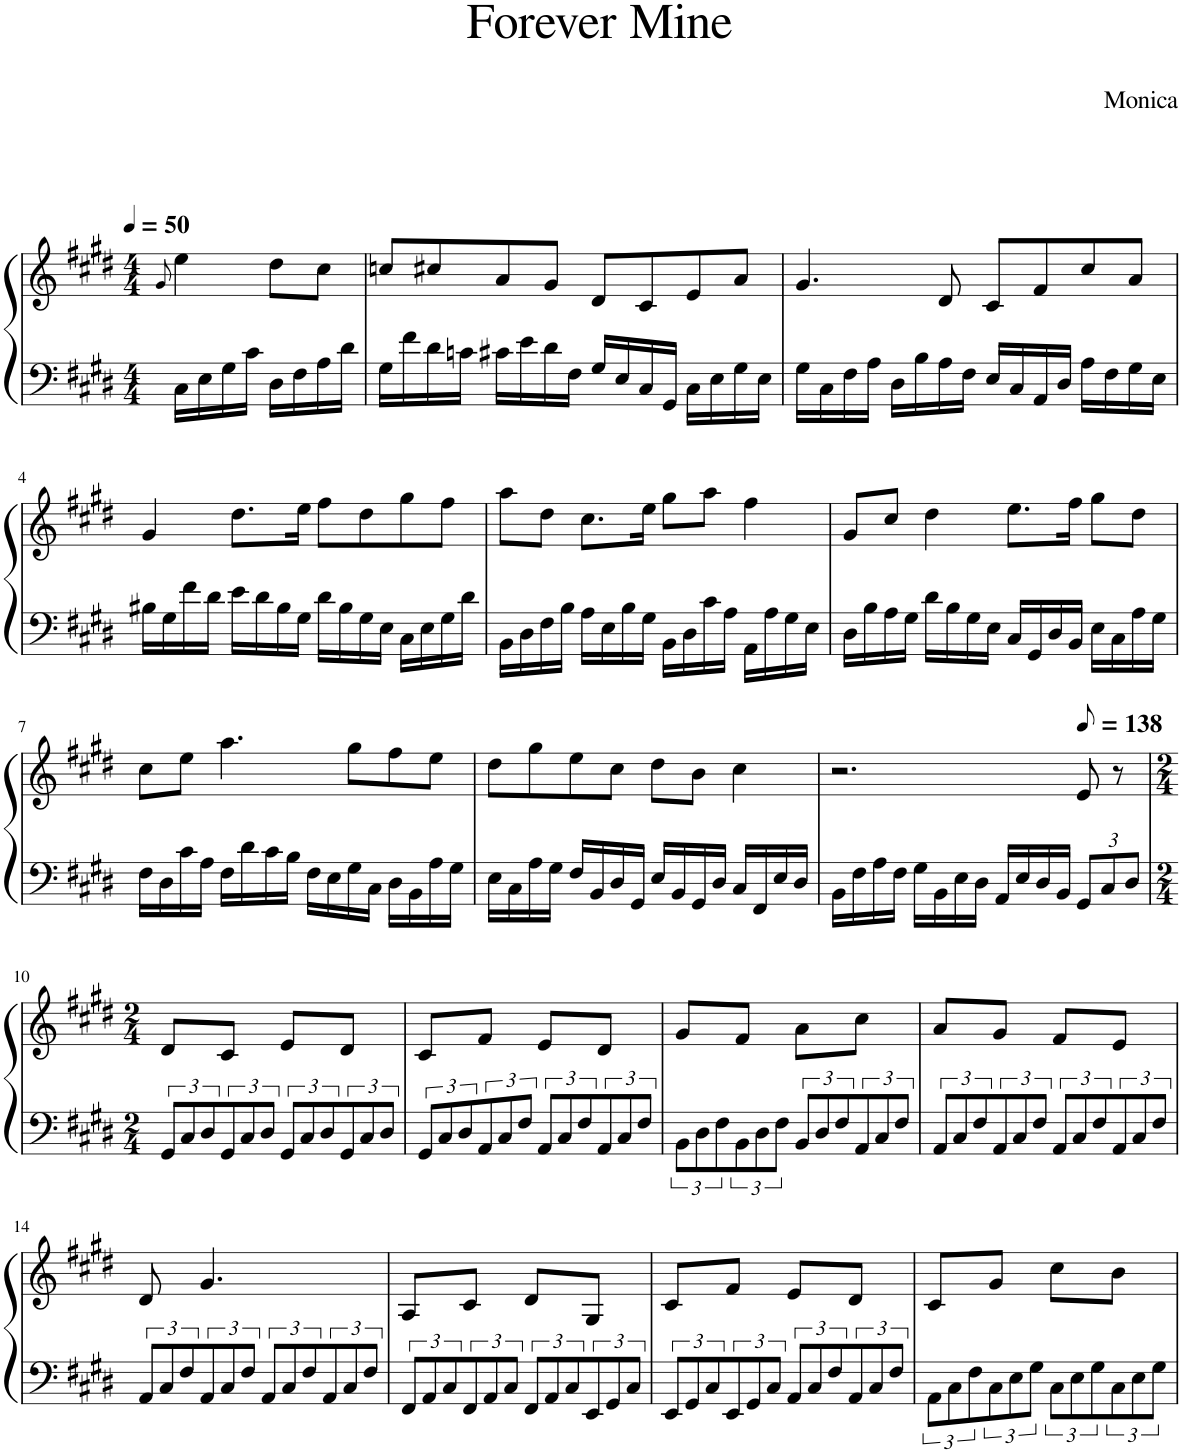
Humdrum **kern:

**kern	**kern
*part1	*part1
*staff2	*staff1
*I"Piano	*
*I'Pno.	*
*clefF4	*clefG2
*k[f#c#g#d#]	*k[f#c#g#d#]
*M4/4	*M4/4
*MM50	*MM50
=1	=1
.	8qg#/
16C#\LL	4ee\
16E\	.
16G#\	.
16c#\JJ	.
16D#\LL	8dd#\L
16F#\	.
16A\	8cc#\J
16d#\JJ	.
=2	=2
16G#\LL	8ccn/L
16f#\	.
16d#\	8cc#X/
16cn\JJ	.
16c#X\LL	8a/
16e\	.
16d#\	8g#/J
16F#\JJ	.
16G#/LL	8d#/L
16E/	.
16C#/	8c#/
16GG#/JJ	.
16C#\LL	8e/
16E\	.
16G#\	8a/J
16E\JJ	.
=3	=3
16G#\LL	4.g#/
16C#\	.
16F#\	.
16A\JJ	.
16D#\LL	.
16B\	.
16A\	8d#/
16F#\JJ	.
16E/LL	8c#/L
16C#/	.
16AA/	8f#/
16D#/JJ	.
16A\LL	8cc#/
16F#\	.
16G#\	8a/J
16E\JJ	.
!!LO:LB:g=z
=4	=4
16B#X\LL	4g#/
16G#\	.
16f#\	.
16d#\JJ	.
16e\LL	8.dd#\L
16d#\	.
16B#\	.
16G#\JJ	16ee\Jk
16d#\LL	8ff#\L
16B#\	.
16G#\	8dd#\
16E\JJ	.
16C#\LL	8gg#\
16E\	.
16G#\	8ff#\J
16d#\JJ	.
=5	=5
16BB\LL	8aa\L
16D#\	.
16F#\	8dd#\J
16B\JJ	.
16A\LL	8.cc#\L
16E\	.
16B\	.
16G#\JJ	16ee\Jk
16BB\LL	8gg#\L
16D#\	.
16c#\	8aa\J
16A\JJ	.
16AA\LL	4ff#\
16A\	.
16G#\	.
16E\JJ	.
=6	=6
16D#\LL	8g#/L
16B\	.
16A\	8cc#/J
16G#\JJ	.
16d#\LL	4dd#\
16B\	.
16G#\	.
16E\JJ	.
16C#/LL	8.ee\L
16GG#/	.
16D#/	.
16BB/JJ	16ff#\Jk
16E\LL	8gg#\L
16C#\	.
16A\	8dd#\J
16G#\JJ	.
!!LO:LB:g=z
=7	=7
16F#\LL	8cc#\L
16D#\	.
16c#\	8ee\J
16A\JJ	.
16F#\LL	4.aa\
16d#\	.
16c#\	.
16B\JJ	.
16F#\LL	.
16E\	.
16G#\	8gg#\L
16C#\JJ	.
16D#\LL	8ff#\
16BB\	.
16A\	8ee\J
16G#\JJ	.
=8	=8
16E\LL	8dd#\L
16C#\	.
16A\	8gg#\
16G#\JJ	.
16F#/LL	8ee\
16BB/	.
16D#/	8cc#\J
16GG#/JJ	.
16E/LL	8dd#\L
16BB/	.
16GG#/	8b\J
16D#/JJ	.
16C#/LL	4cc#\
16FF#/	.
16E/	.
16D#/JJ	.
=9	=9
16BB\LL	2.r
16F#\	.
16A\	.
16F#\JJ	.
16G#\LL	.
16BB\	.
16E\	.
16D#\JJ	.
16AA/LL	.
16E/	.
16D#/	.
16BB/JJ	.
*Xbrackettup	*
*	*MM69
12GG#/L	8e/
12C#/	.
.	8r
12D#/J	.
!!LO:LB:g=z
=10	=10
*M2/4	*M2/4
*brackettup	*
24GG#/L	8d#/L
24C#/	.
24D#/	.
24GG#/	8c#/J
24C#/	.
24D#/J	.
24GG#/L	8e/L
24C#/	.
24D#/	.
24GG#/	8d#/J
24C#/	.
24D#/J	.
=11	=11
24GG#/L	8c#/L
24C#/	.
24D#/	.
24AA/	8f#/J
24C#/	.
24F#/J	.
24AA/L	8e/L
24C#/	.
24F#/	.
24AA/	8d#/J
24C#/	.
24F#/J	.
=12	=12
24BB\L	8g#/L
24D#\	.
24F#\	.
24BB\	8f#/J
24D#\	.
24F#\J	.
24BB/L	8a\L
24D#/	.
24F#/	.
24AA/	8cc#\J
24C#/	.
24F#/J	.
=13	=13
24AA/L	8a/L
24C#/	.
24F#/	.
24AA/	8g#/J
24C#/	.
24F#/J	.
24AA/L	8f#/L
24C#/	.
24F#/	.
24AA/	8e/J
24C#/	.
24F#/J	.
!!LO:LB:g=z
=14	=14
24AA/L	8d#/
24C#/	.
24F#/	.
24AA/	4.g#/
24C#/	.
24F#/J	.
24AA/L	.
24C#/	.
24F#/	.
24AA/	.
24C#/	.
24F#/J	.
=15	=15
24FF#/L	8A/L
24AA/	.
24C#/	.
24FF#/	8c#/J
24AA/	.
24C#/J	.
24FF#/L	8d#/L
24AA/	.
24C#/	.
24EE/	8G#/J
24GG#/	.
24C#/J	.
=16	=16
24EE/L	8c#/L
24GG#/	.
24C#/	.
24EE/	8f#/J
24GG#/	.
24C#/J	.
24AA/L	8e/L
24C#/	.
24F#/	.
24AA/	8d#/J
24C#/	.
24F#/J	.
=17	=17
24AA\L	8c#/L
24C#\	.
24F#\	.
24C#\	8g#/J
24E\	.
24G#\J	.
24C#\L	8cc#\L
24E\	.
24G#\	.
24C#\	8b\J
24E\	.
24G#\J	.
=	=
*-	*-
